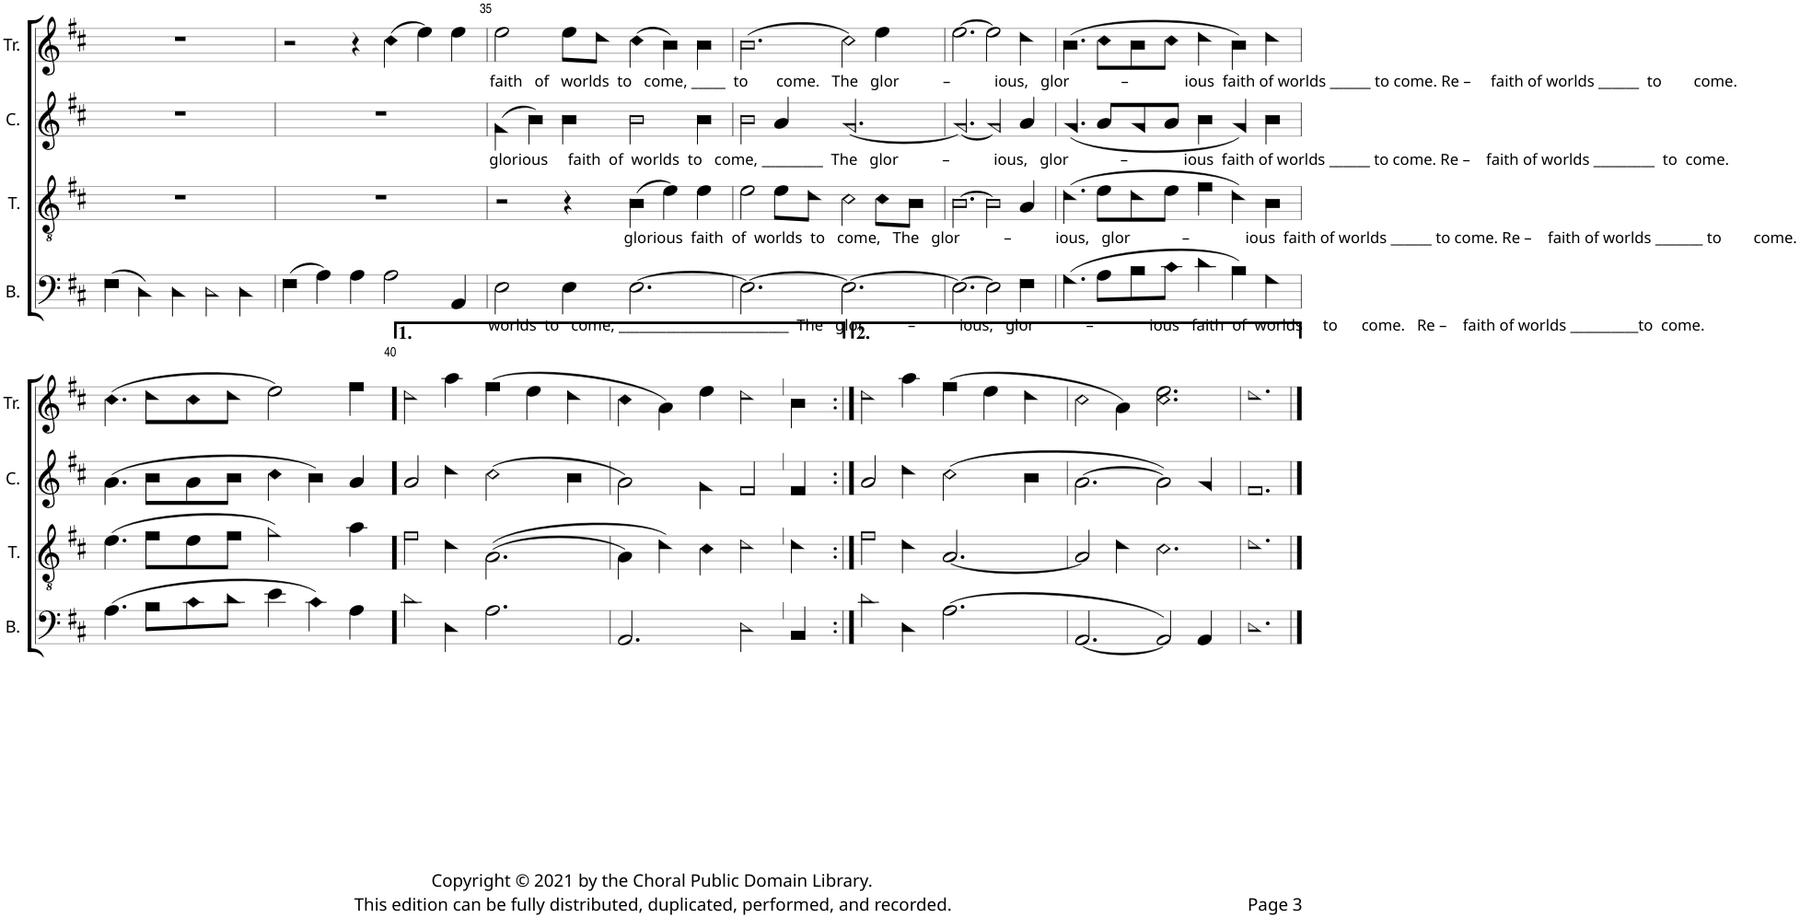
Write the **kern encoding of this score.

**kern	**kern	**kern	**kern
*part4	*part3	*part2	*part1
*staff4	*staff3	*staff2	*staff1
*I"B.	*I"T.	*I"C.	*I"Tr.
*I'B.	*I'T.	*I'C.	*I'Tr.
!!LO:PB:g=z
*clefF4	*clefGv2	*clefG2	*clefG2
*k[f#c#]	*k[f#c#]	*k[f#c#]	*k[f#c#]
*M6/4	*M6/4	*M6/4	*M6/4
=33	=33	=33	=33
(4F#!\	1.r	1.r	1.r
4D!\)	.	.	.
4D!\	.	.	.
2D!\	.	.	.
4D!\	.	.	.
=34	=34	=34	=34
(4F#!\	1.r	1.r	2r
4A!\)	.	.	.
4A!\	.	.	4r
2A!\	.	.	(4cc#!\
.	.	.	4ee!\)
4AA!/	.	.	4ee!\
=35	=35	=35	=35
!	!	!	!LO:TX:b:t=faith   of   worlds  to   come, _____  to       come.   The   glor           –           ious,   glor             –              ious  faith of worlds ______ to come. Re –     faith of worlds ______  to        come.
!	!	!LO:TX:b:t=glorious     faith  of  worlds  to   come, _________  The   glor           –           ious,   glor             –              ious  faith of worlds ______ to come. Re –    faith of worlds _________  to  come.	!
!LO:TX:b:t=worlds  to   come, _________________________  The   glor           –           ious,   glor             –              ious   faith  of  worlds     to      come.   Re –    faith of worlds __________to  come.	!	!	!
2E!\	2r	(4g!\	2ee!\
.	.	4b!\)	.
4E!\	4r	4b!\	8ee!\L
.	.	.	8dd!\J
!	!LO:TX:b:t=glorious  faith  of  worlds  to   come,   The   glor           –           ious,   glor             –              ious  faith of worlds ______ to come. Re –    faith of worlds _______ to        come.	!	!
[2.E!\	(4B!\	2b!\	(4cc#!\
.	4e!\)	.	4b!\)
.	4e!\	4b!\	4b!\
=36	=36	=36	=36
2.E!\_	2e!\	2b!\	(2.b!\
.	8e!\L	4a!/	.
.	8d!\J	.	.
2.E!\_	2c#!\	[2.g!/	2cc#!\)
.	8c#!\L	.	4ee!\
.	8B!\J	.	.
=37	=37	=37	=37
2.E!\_	[2.B!\	2.g!/_	[2.ee!\
2E!\]	2B!\]	2g!/]	2ee!\]
4F#!\	4A!/	4a!/	4dd!\
=38	=38	=38	=38
(4.G!\	(4.d!\	(<4.g!/	(4.b!\
8A!\L	8e!\L	8a!/L	8cc#!\L
8B!\	8d!\	8g!/	8b!\
8c#!\J	8e!\J	8a!/J	8cc#!\J
4d!\	4f#!\	4b!\	4dd!\
4B!\)	4d!\)	4g!/)	4b!\)
4G!\	4B!\	4b!\	4dd!\
!!LO:LB:g=z
=39	=39	=39	=39
(4.A!\	(4.e!\	(4.a!\	(4.cc#!\
8B!\L	8f#!\L	8b!\L	8dd!\L
8c#!\	8e!\	8a!\	8cc#!\
8d!\J	8f#!\J	8b!\J	8dd!\J
4e!\	2g!\)	4cc#!\	2ee!\)
4c#!\)	.	4b!\)	.
4A!\	4a!\	4a!/	4ff#!\
=40!	=40!	=40!	=40!
2d!\	2f#!\	2a!/	2dd!\
4D!\	4d!\	4dd!\	4aa!\
2.A!\	((2.A!\	(2cc#!\	(4ff#!\
.	.	.	4ee!\
.	.	4b!\	4dd!\
=41	=41	=41	=41
2.AA!/	4A!\)	2a!\)	4cc#!\
.	4d!\)	.	4a!\)
.	4c#!\	4g!\	4ee!\
2D!\	2d!\	2f#!/	2dd!\
4BB!/	4d!\	4f#!/	4b!\
=42:|!	=42:|!	=42:|!	=42:|!
2d!\	2f#!\	2a!/	2dd!\
4D!\	4d!\	4dd!\	4aa!\
(2.A!\	[2.A!/	(2cc#!\	(4ff#!\
.	.	.	4ee!\
.	.	4b!\	4dd!\
=43	=43	=43	=43
[2.AA!/	2A!/]	[2.a!\	2cc#!\
.	4d!\	.	4a!\)
2AA!/])	2.c#!\	2a!\])	2.cc#!\ 2.ee!\
4AA!/	.	4g!/	.
=44	=44	=44	=44
1.D!	1.d!	1.f#!	1.dd!
==	==	==	==
*-	*-	*-	*-
